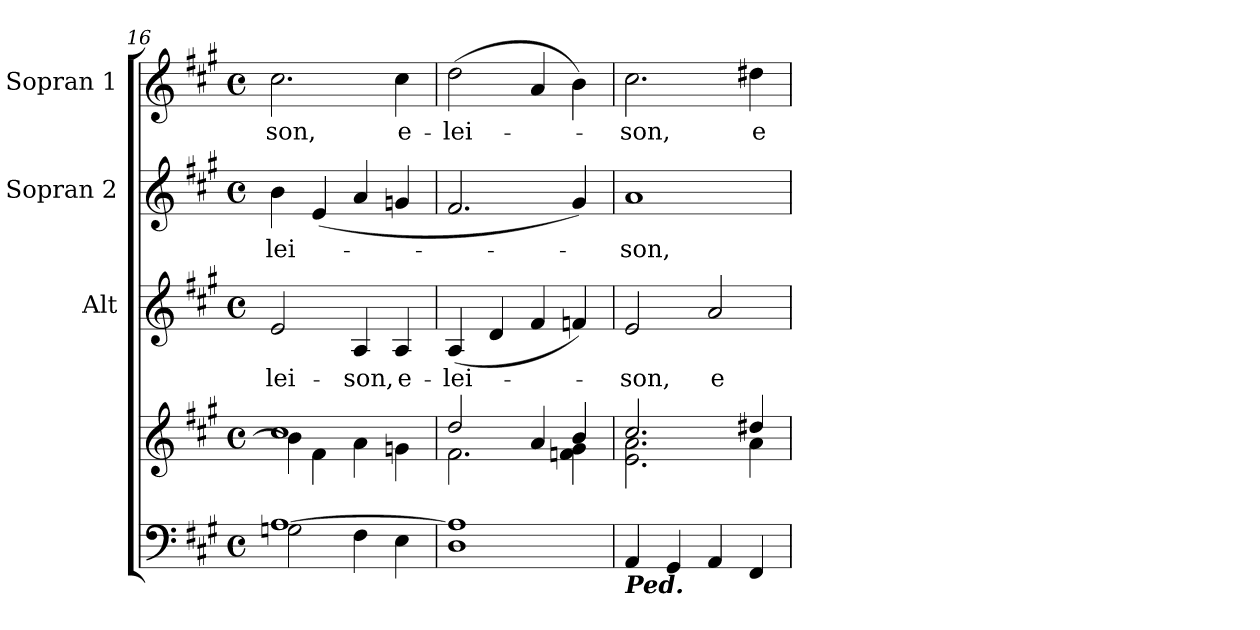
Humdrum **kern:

**kern	**kern	**kern	**text	**kern	**text	**kern	**text
*part4	*part4	*part3	*part3	*part2	*part2	*part1	*part1
*staff5	*staff4	*staff3	*staff3	*staff2	*staff2	*staff1	*staff1
*	*	*I"Alt	*	*I"Sopran 2	*	*I"Sopran 1	*
*	*	*I'A.	*	*I'S. 2	*	*I'S. 1	*
*clefF4	*clefG2	*clefG2	*	*clefG2	*	*clefG2	*
*k[f#c#g#]	*k[f#c#g#]	*k[f#c#g#]	*	*k[f#c#g#]	*	*k[f#c#g#]	*
*A:	*A:	*A:	*	*A:	*	*A:	*
*M4/4	*M4/4	*M4/4	*	*M4/4	*	*M4/4	*
*met(c)	*met(c)	*met(c)	*	*met(c)	*	*met(c)	*
=16	=16	=16	=16	=16	=16	=16	=16
*^	*^	*	*	*	*	*	*
!	!	!	!	!	!LO:LY:b	!	!LO:LY:b	!	!LO:LY:b
[>1A	2Gn\	1cc#	4b\]	2e/	-lei-	4b\	-lei-	2.cc#\	-son,
.	.	.	4f#\	.	.	(<4e/	.	.	.
!	!	!	!	!	!LO:LY:b	!	!	!	!
.	4F#\	.	4a\	4A/	-son,	4a/	.	.	.
!	!	!	!	!	!LO:LY:b	!	!	!	!LO:LY:b
.	4E\	.	4gn\	4A/	e-	4gn/	.	4cc#\	e-
=17	=17	=17	=17	=17	=17	=17	=17	=17	=17
!	!	!	!	!	!LO:LY:b	!	!	!	!LO:LY:b
1A]	1D	2dd/	2.f#\	(<4A/	-lei-	2.f#/	.	(>2dd\	-lei-
.	.	.	.	4d/	.	.	.	.	.
.	.	4a/	.	4f#/	.	.	.	4a/	.
.	.	4b/	4fn\ 4g#\	4fn/)	.	4g#/)	.	4b\)	.
*v	*v	*	*	*	*	*	*	*	*
=18	=18	=18	=18	=18	=18	=18	=18	=18
!LO:TX:b:Bi:t=Ped.	!	!	!	!	!	!	!	!
!	!	!	!	!LO:LY:b	!	!LO:LY:b	!	!LO:LY:b
4AA/	2.cc#/	2.e\ 2.a\	2e/	-son,	1a	-son,	2.cc#\	-son,
4GG#/	.	.	.	.	.	.	.	.
!	!	!	!	!LO:LY:b	!	!	!	!
4AA/	.	.	2a/	e-	.	.	.	.
!	!	!	!	!	!	!	!	!LO:LY:b
4FF#/	4dd#X/	4a\	.	.	.	.	4dd#X\	e-
*	*v	*v	*	*	*	*	*	*
=	=	=	=	=	=	=	=
*-	*-	*-	*-	*-	*-	*-	*-
